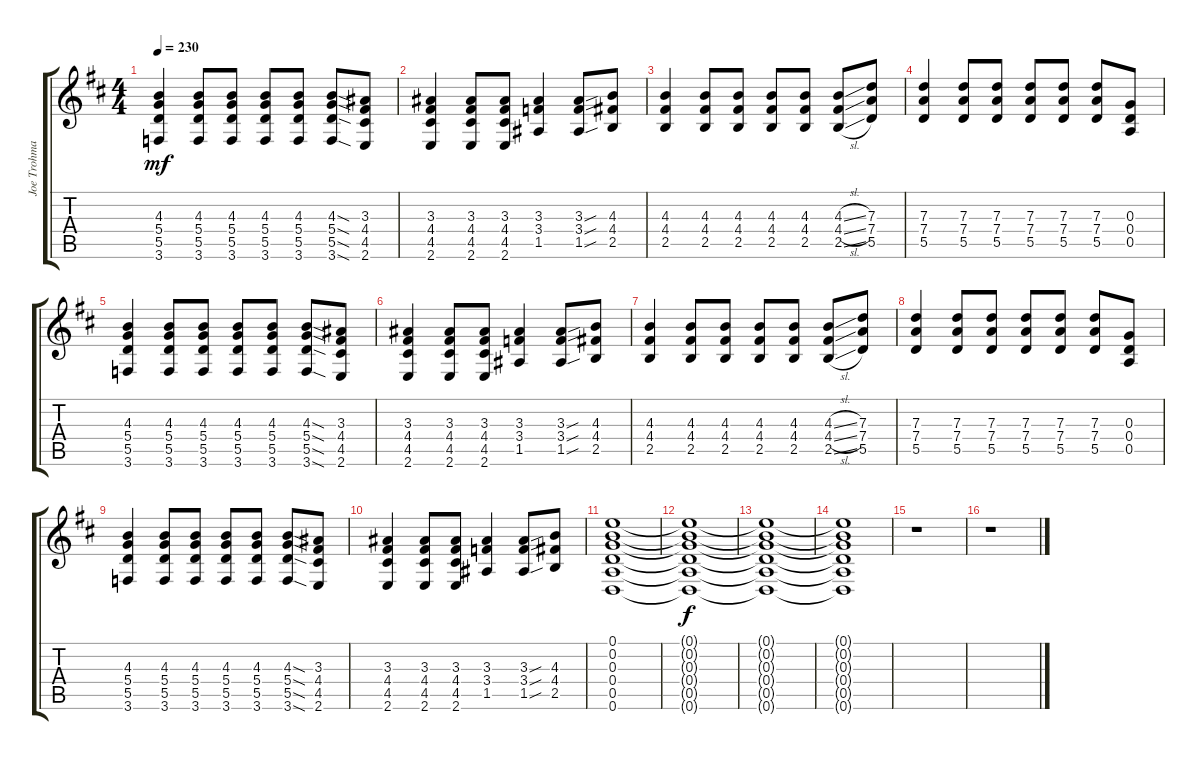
\track ("Joe Trohman" "Joe Trohma") {instrument distortionguitar}
\staff {score tabs}
\tuning (E4 B3 G3 D3 A2 D2) {hide}
\ts (4 4)
\tempo 230
\clef g2
\ks d
(4.3 5.4 5.5 3.6).4{dy mf} (4.3 5.4 5.5 3.6).8 (4.3 5.4 5.5 3.6).8 (4.3 5.4 5.5 3.6).8 (4.3 5.4 5.5 3.6).8 (4.3{sod} 5.4{sod} 5.5{sod} 3.6{sod}).8 (3.3 4.4 4.5 2.6).8 |
(3.3 4.4 4.5 2.6).4 (3.3 4.4 4.5 2.6).8 (3.3 4.4 4.5 2.6).8 (3.3 3.4 1.5).4 (3.3{sou} 3.4{sou} 1.5{sou}).8 (4.3 4.4 2.5).8 |
(4.3 4.4 2.5).4 (4.3 4.4 2.5).8 (4.3 4.4 2.5).8 (4.3 4.4 2.5).8 (4.3 4.4 2.5).8 (4.3{sl} 4.4{sl} 2.5{sl}).8 (7.3 7.4 5.5).8 |
(7.3 7.4 5.5).4 (7.3 7.4 5.5).8 (7.3 7.4 5.5).8 (7.3 7.4 5.5).8 (7.3 7.4 5.5).8 (7.3 7.4 5.5).8 (0.3 0.4 0.5).8 |
(4.3 5.4 5.5 3.6).4 (4.3 5.4 5.5 3.6).8 (4.3 5.4 5.5 3.6).8 (4.3 5.4 5.5 3.6).8 (4.3 5.4 5.5 3.6).8 (4.3{sod} 5.4{sod} 5.5{sod} 3.6{sod}).8 (3.3 4.4 4.5 2.6).8 |
(3.3 4.4 4.5 2.6).4 (3.3 4.4 4.5 2.6).8 (3.3 4.4 4.5 2.6).8 (3.3 3.4 1.5).4 (3.3{sou} 3.4{sou} 1.5{sou}).8 (4.3 4.4 2.5).8 |
(4.3 4.4 2.5).4 (4.3 4.4 2.5).8 (4.3 4.4 2.5).8 (4.3 4.4 2.5).8 (4.3 4.4 2.5).8 (4.3{sl} 4.4{sl} 2.5{sl}).8 (7.3 7.4 5.5).8 |
(7.3 7.4 5.5).4 (7.3 7.4 5.5).8 (7.3 7.4 5.5).8 (7.3 7.4 5.5).8 (7.3 7.4 5.5).8 (7.3 7.4 5.5).8 (0.3 0.4 0.5).8 |
(4.3 5.4 5.5 3.6).4 (4.3 5.4 5.5 3.6).8 (4.3 5.4 5.5 3.6).8 (4.3 5.4 5.5 3.6).8 (4.3 5.4 5.5 3.6).8 (4.3{sod} 5.4{sod} 5.5{sod} 3.6{sod}).8 (3.3 4.4 4.5 2.6).8 |
(3.3 4.4 4.5 2.6).4 (3.3 4.4 4.5 2.6).8 (3.3 4.4 4.5 2.6).8 (3.3 3.4 1.5).4 (3.3{sou} 3.4{sou} 1.5{sou}).8 (4.3 4.4 2.5).8 |
(0.1 0.2 0.3 0.4 0.5 0.6).1 |
(0.1{t} 0.2{t} 0.3{t} 0.4{t} 0.5{t} 0.6{t}).1{dy f} |
(0.1{t} 0.2{t} 0.3{t} 0.4{t} 0.5{t} 0.6{t}).1 |
(0.1{t} 0.2{t} 0.3{t} 0.4{t} 0.5{t} 0.6{t}).1 |
r.1 |
r.1
